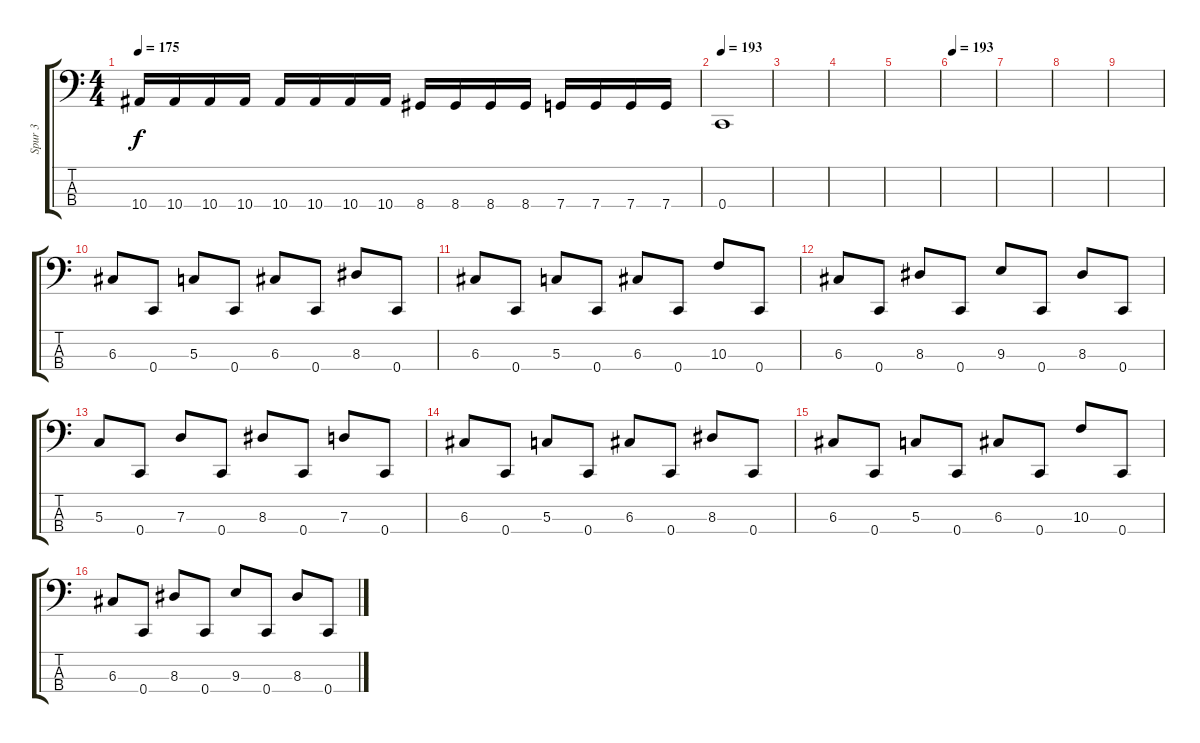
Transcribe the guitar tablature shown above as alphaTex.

\track ("Spur 3" "Spur 3") {instrument electricbasspick}
\staff {score tabs}
\tuning (F2 C2 G1 C1) {hide}
\ts (4 4)
\tempo 175
\clef f4
\ks c
10.4.16{dy f} 10.4.16 10.4.16 10.4.16 10.4.16 10.4.16 10.4.16 10.4.16 8.4.16 8.4.16 8.4.16 8.4.16 7.4.16 7.4.16 7.4.16 7.4.16 |
\tempo 193
0.4.1 |
|
|
|
\tempo 193
|
|
|
|
6.3.8 0.4.8 5.3.8 0.4.8 6.3.8 0.4.8 8.3.8 0.4.8 |
6.3.8 0.4.8 5.3.8 0.4.8 6.3.8 0.4.8 10.3.8 0.4.8 |
6.3.8 0.4.8 8.3.8 0.4.8 9.3.8 0.4.8 8.3.8 0.4.8 |
5.3.8 0.4.8 7.3.8 0.4.8 8.3.8 0.4.8 7.3.8 0.4.8 |
6.3.8 0.4.8 5.3.8 0.4.8 6.3.8 0.4.8 8.3.8 0.4.8 |
6.3.8 0.4.8 5.3.8 0.4.8 6.3.8 0.4.8 10.3.8 0.4.8 |
6.3.8 0.4.8 8.3.8 0.4.8 9.3.8 0.4.8 8.3.8 0.4.8
